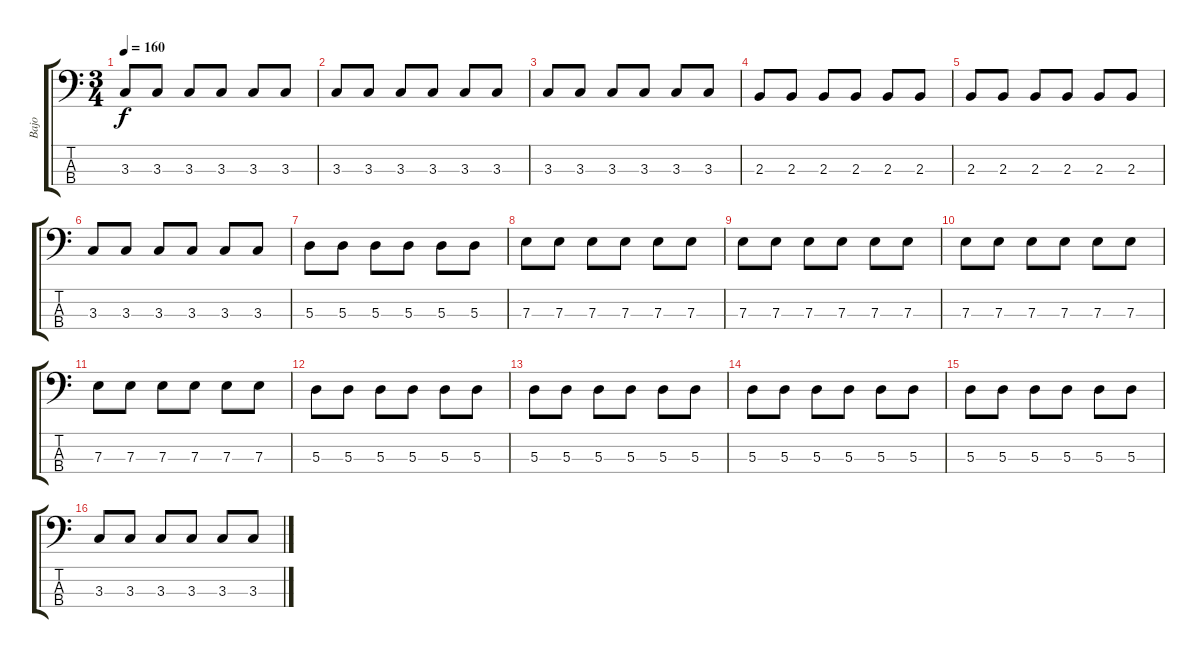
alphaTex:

\track ("Bajo" "Bajo") {instrument electricbasspick}
\staff {score tabs}
\tuning (G2 D2 A1 E1) {hide}
\ts (3 4)
\tempo 160
\clef f4
\ks c
3.3.8{dy f} 3.3.8 3.3.8 3.3.8 3.3.8 3.3.8 |
3.3.8 3.3.8 3.3.8 3.3.8 3.3.8 3.3.8 |
3.3.8 3.3.8 3.3.8 3.3.8 3.3.8 3.3.8 |
2.3.8 2.3.8 2.3.8 2.3.8 2.3.8 2.3.8 |
2.3.8 2.3.8 2.3.8 2.3.8 2.3.8 2.3.8 |
3.3.8 3.3.8 3.3.8 3.3.8 3.3.8 3.3.8 |
5.3.8 5.3.8 5.3.8 5.3.8 5.3.8 5.3.8 |
7.3.8 7.3.8 7.3.8 7.3.8 7.3.8 7.3.8 |
7.3.8 7.3.8 7.3.8 7.3.8 7.3.8 7.3.8 |
7.3.8 7.3.8 7.3.8 7.3.8 7.3.8 7.3.8 |
7.3.8 7.3.8 7.3.8 7.3.8 7.3.8 7.3.8 |
5.3.8 5.3.8 5.3.8 5.3.8 5.3.8 5.3.8 |
5.3.8 5.3.8 5.3.8 5.3.8 5.3.8 5.3.8 |
5.3.8 5.3.8 5.3.8 5.3.8 5.3.8 5.3.8 |
5.3.8 5.3.8 5.3.8 5.3.8 5.3.8 5.3.8 |
3.3.8 3.3.8 3.3.8 3.3.8 3.3.8 3.3.8
